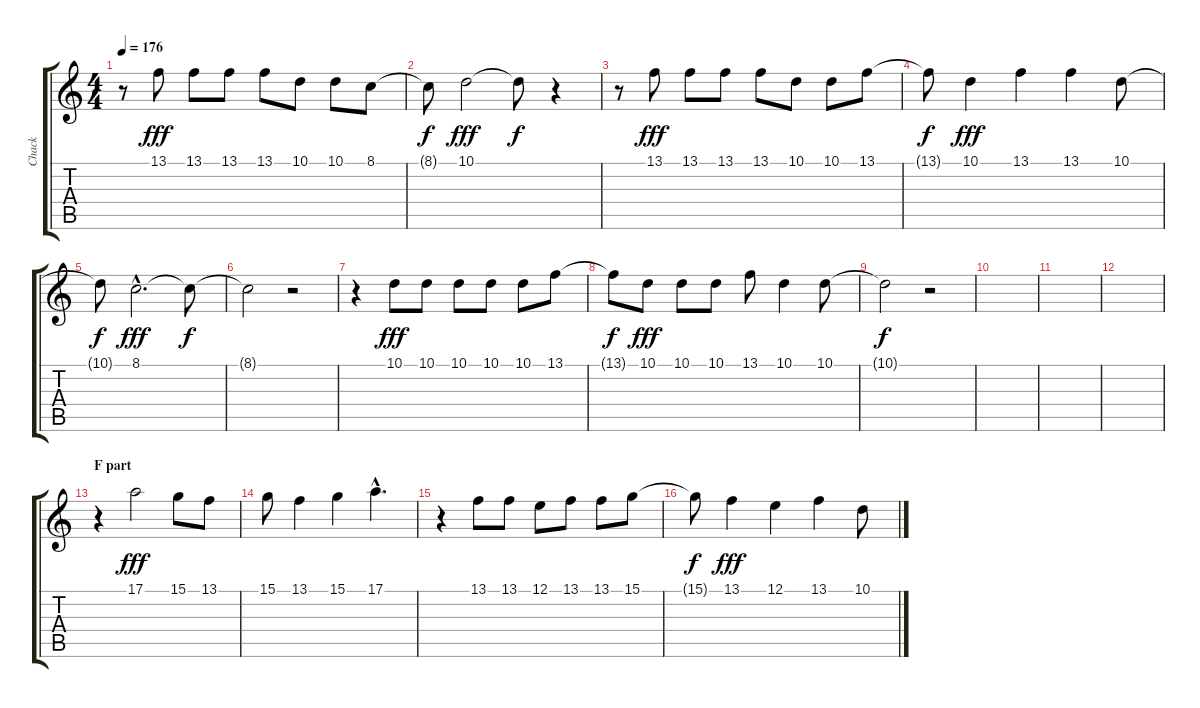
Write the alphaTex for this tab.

\track ("Chack" "Chack") {instrument lead6voice}
\staff {score tabs}
\tuning (E4 B3 G3 D3 A2 E2) {hide}
\ts (4 4)
\tempo 176
\clef g2
\ks c
r.8{dy f} 13.1.8{dy fff} 13.1.8 13.1.8 13.1.8 10.1.8 10.1.8 8.1.8 |
8.1{t}.8{dy f} 10.1.2{dy fff} 10.1{t}.8{dy f} r.4 |
r.8 13.1.8{dy fff} 13.1.8 13.1.8 13.1.8 10.1.8 10.1.8 13.1.8 |
13.1{t}.8{dy f} 10.1.4{dy fff} 13.1.4 13.1.4 10.1.8 |
10.1{t}.8{dy f} 8.1{hac}.2{d dy fff} 8.1{t}.8{dy f} |
8.1{t}.2 r.2 |
r.4 10.1.8{dy fff} 10.1.8 10.1.8 10.1.8 10.1.8 13.1.8 |
13.1{t}.8{dy f} 10.1.8{dy fff} 10.1.8 10.1.8 13.1.8 10.1.4 10.1.8 |
10.1{t}.2{dy f} r.2 |
|
|
|
\section ("" "F part")
r.4 17.1.2{dy fff} 15.1.8 13.1.8 |
15.1.8 13.1.4 15.1.4 17.1{hac}.4{d} |
r.4 13.1.8 13.1.8 12.1.8 13.1.8 13.1.8 15.1.8 |
15.1{t}.8{dy f} 13.1.4{dy fff} 12.1.4 13.1.4 10.1.8
